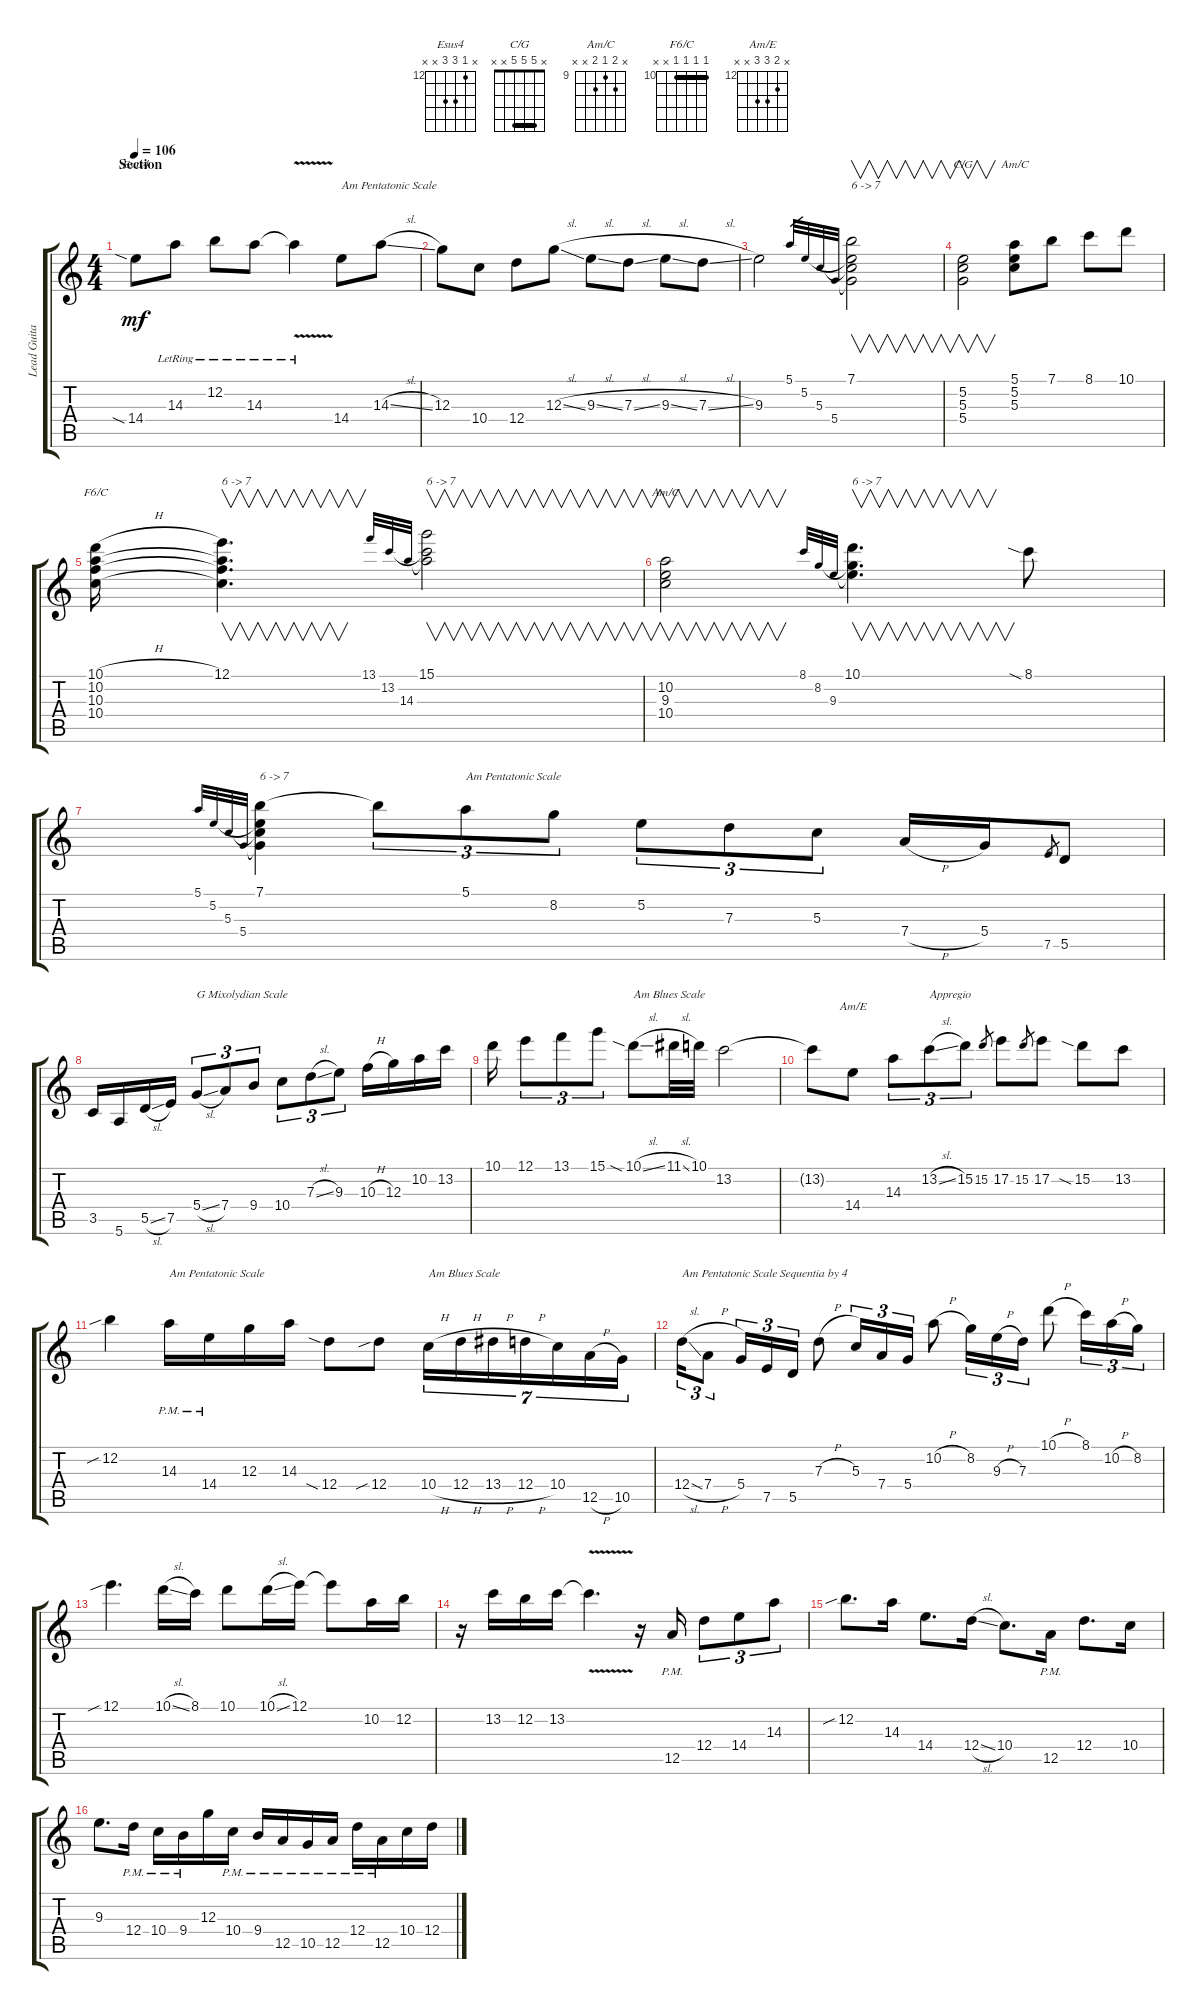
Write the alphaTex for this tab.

\track ("Lead Guitar Flin (by Liang)" "Lead Guita") {instrument overdrivenguitar}
\staff {score tabs}
\tuning (E4 B3 G3 D3 A2 E2) {hide}
\chord ("Esus4" x 12 14 14 x x) {firstfret 12}
\chord ("C/G" x 5 5 5 x x) {barre 5}
\chord ("Am/C" 5 5 5 x x x) {barre 5}
\chord ("F6/C" 10 10 10 10 x x) {firstfret 10 barre 10}
\chord ("Am/C" x 10 9 10 x x) {firstfret 9}
\chord ("Am/E" x 13 14 14 x x) {firstfret 12}
\ts (4 4)
\section ("" "Section")
\tempo 106
\clef g2
\ks aminor
14.4{sia}.8{ch "Esus4" dy mf instrument overdrivenguitar} 14.3{lr}.8 12.2{lr}.8 14.3{lr}.8 14.3{v lr t}.4 14.4.8{txt "Am Pentatonic Scale"} 14.3{sl}.8 |
12.3.8 10.4.8 12.4.8 12.3{sl}.8 9.3{sl}.8 7.3{sl}.8 9.3{sl}.8 7.3{sl}.8 |
9.3.2 5.1.32{gr} 5.2.32{gr} 5.3.32{gr} 5.4.32{gr} (7.1 5.2{t} 5.3{t} 5.4{t}).2{v txt "6 -> 7"} |
(5.2 5.3 5.4).2{v ch "C/G"} (5.1 5.2 5.3).8{ch "Am/C"} 7.1.8 8.1.8 10.1.8 |
(10.1{h} 10.2 10.3 10.4).16{ch "F6/C"} (12.1 10.2{t} 10.3{t} 10.4{t}).4{v d txt "6 -> 7"} 13.1.32{gr onbeat} 13.2.32{gr onbeat} 14.3.32{gr onbeat} (15.1 13.2{t} 14.3{t}).2{v txt "6 -> 7"} |
(10.2 9.3 10.4).2{v ch "Am/C"} 8.1.32{gr onbeat} 8.2.32{gr onbeat} 9.3.32{gr onbeat} (10.1 8.2{t} 9.3{t}).4{v d txt "6 -> 7"} 8.1{sia}.8 |
5.1.32{gr onbeat} 5.2.32{gr onbeat} 5.3.32{gr onbeat} 5.4.32{gr onbeat} (7.1 5.2{t} 5.3{t} 5.4{t}).4{txt "6 -> 7"} 7.1{t}.8{tu (3 2)} 5.1.8{tu (3 2) txt "Am Pentatonic Scale"} 8.2.8{tu (3 2)} 5.2.8{tu (3 2)} 7.3.8{tu (3 2)} 5.3.8{tu (3 2)} 7.4{h}.16 5.4.16 7.5.8{gr} 5.5.8 |
3.5.16 5.6.16 5.5{sl}.16 7.5.16 5.4{sl}.8{tu (3 2) txt "G Mixolydian Scale"} 7.4.8{tu (3 2)} 9.4.8{tu (3 2)} 10.4.8{tu (3 2)} 7.3{sl}.8{tu (3 2)} 9.3.8{tu (3 2)} 10.3{h}.16 12.3.16 10.2.16 13.2.16 |
10.1.16 12.1.8{tu (3 2)} 13.1.8{tu (3 2)} 15.1.8{tu (3 2)} 10.1{sia sl}.8{txt "Am Blues Scale"} 11.1{sl}.32 10.1.32 13.2.2 |
13.2{t}.8 14.4.8{ch "Am/E"} 14.3.8{tu (3 2)} 13.2{sl}.8{tu (3 2) txt "Appregio"} 15.2.8{tu (3 2)} 15.2.8{gr} 17.2.8 15.2.8{gr} 17.2.8 15.2{sia}.8 13.2.8 |
12.2{sib}.4 14.3{pm}.16{txt "Am Pentatonic Scale"} 14.4{pm}.16 12.3.16 14.3.16 12.4{sia}.8 12.4{sib}.8 10.4{h}.16{tu (7 4) txt "Am Blues Scale"} 12.4{h}.16{tu (7 4)} 13.4{h}.16{tu (7 4)} 12.4{h}.16{tu (7 4)} 10.4.16{tu (7 4)} 12.5{h}.16{tu (7 4)} 10.5.16{tu (7 4)} |
12.4{sl}.16{tu (3 2) txt "Am Pentatonic Scale Sequentia by 4"} 7.4{h}.8{tu (3 2)} 5.4.16{tu (3 2)} 7.5.16{tu (3 2)} 5.5.16{tu (3 2)} 7.3{h}.8 5.3.16{tu (3 2)} 7.4.16{tu (3 2)} 5.4.16{tu (3 2)} 10.2{h}.8 8.2.16{tu (3 2)} 9.3{h}.16{tu (3 2)} 7.3.16{tu (3 2)} 10.1{h}.8 8.1.16{tu (3 2)} 10.2{h}.16{tu (3 2)} 8.2.16{tu (3 2)} |
12.1{sib}.4{d} 10.1{sl}.16 8.1.16 10.1.8 10.1{sl}.16 12.1.16 12.1{t}.8 10.2.16 12.2.16 |
r.16 13.2.16 12.2.16 13.2.16 13.2{v t}.4{d} r.16 12.5{pm}.16 12.4.8{tu (3 2)} 14.4.8{tu (3 2)} 14.3.8{tu (3 2)} |
12.2{sib}.8{d} 14.3.16 14.4.8{d} 12.4{sl}.16 10.4.8{d} 12.5{pm}.16 12.4.8{d} 10.4.16 |
9.3.8{d} 12.4{pm}.16 10.4{pm}.16 9.4{pm}.16 12.3.16 10.4{pm}.16 9.4{pm}.16 12.5{pm}.16 10.5{pm}.16 12.5{pm}.16 12.4{pm}.16 12.5{pm}.16 10.4.16 12.4{sl}.16
